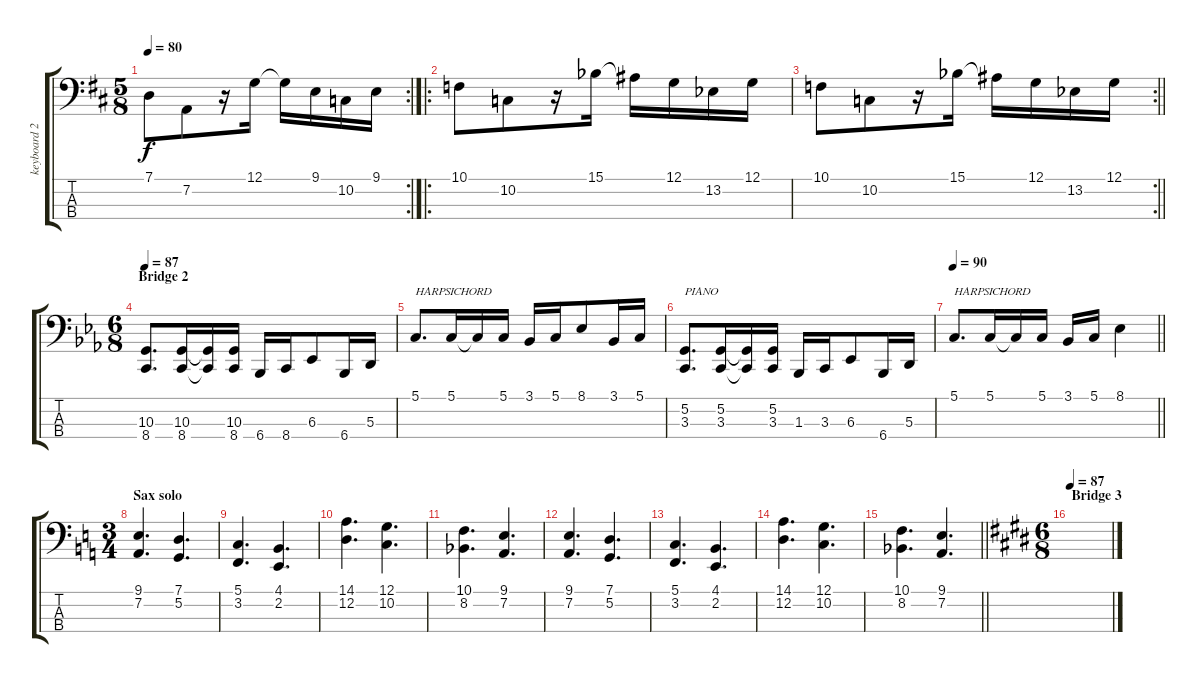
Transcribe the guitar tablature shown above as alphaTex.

\track ("keyboard 2" "keyboard 2") {instrument harpsichord}
\staff {score tabs}
\tuning (G2 D2 A1 E1) {hide}
\rc 2
\ts (5 8)
\tempo 80
\clef f4
\ks d
7.1.8{dy f} 7.2.8 r.16 12.1.16 12.1{t}.16 9.1.16 10.2.16 9.1.16 |
\ro
10.1.8 10.2.8 r.16 15.1{acc b}.16 15.1{t}.16 12.1.16 13.2{acc b}.16 12.1.16 |
\rc 2
\barLineRight lightlight
10.1.8 10.2.8 r.16 15.1{acc b}.16 15.1{t}.16 12.1.16 13.2{acc b}.16 12.1.16 |
\ts (6 8)
\section ("" "Bridge 2")
\tempo 87
\ks eb
(10.3 8.4).8{d} (10.3 8.4).16 (10.3{t} 8.4{t}).16 (10.3 8.4).16 6.4.16 8.4.16 6.3.8 6.4.16 5.3.16 |
5.1.8{d txt "HARPSICHORD" instrument harpsichord} 5.1.16 5.1{t}.16 5.1.16 3.1.16 5.1.16 8.1.8 3.1.16 5.1.16 |
(5.2 3.3).8{d txt "PIANO" instrument acousticgrandpiano} (5.2 3.3).16 (5.2{t} 3.3{t}).16 (5.2 3.3).16 1.3.16 3.3.16 6.3.8 6.4.16 5.3.16 |
\tempo 90
\barLineRight lightlight
5.1.8{d txt "HARPSICHORD" instrument harpsichord} 5.1.16 5.1{t}.16 5.1.16 3.1.16 5.1.16 8.1.4 |
\ts (3 4)
\section ("" "Sax solo")
\ks c
(9.1 7.2).4{d} (7.1 5.2).4{d} |
(5.1 3.2).4{d} (4.1 2.2).4{d} |
(14.1 12.2).4{d} (12.1 10.2).4{d} |
(10.1 8.2{acc b}).4{d} (9.1 7.2).4{d} |
(9.1 7.2).4{d} (7.1 5.2).4{d} |
(5.1 3.2).4{d} (4.1 2.2).4{d} |
(14.1 12.2).4{d} (12.1 10.2).4{d} |
\barLineRight lightlight
(10.1 8.2{acc b}).4{d} (9.1 7.2).4{d} |
\ts (6 8)
\section ("" "Bridge 3")
\tempo 87
\ks e
